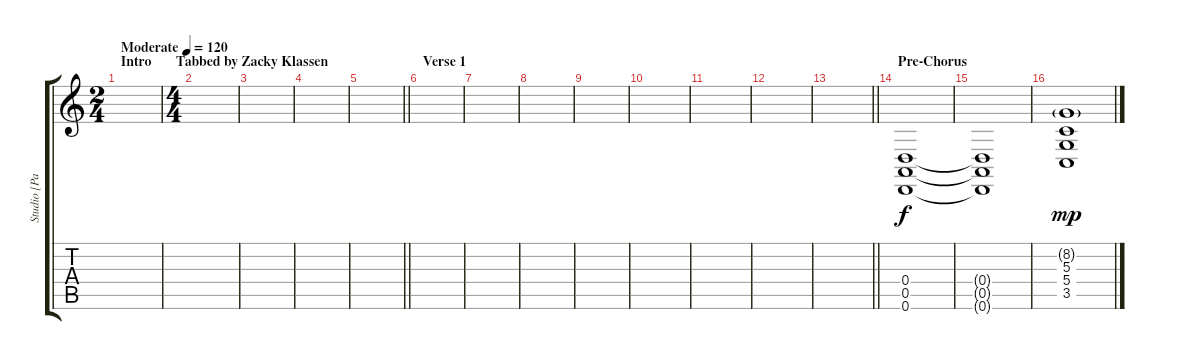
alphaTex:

\track ("Studio [Pad/FX]" "Studio [Pa") {instrument pad2warm}
\staff {score tabs}
\tuning (E4 B3 G3 D3 A2 D2) {hide}
\ts (2 4)
\section ("" "Intro       Tabbed by Zacky Klassen")
\tempo (120 "Moderate")
\clef g2
\ks c
|
\ts (4 4)
|
|
|
\barLineRight lightlight
|
\section ("" "Verse 1")
|
|
|
|
|
|
|
\barLineRight lightlight
|
\section ("" "Pre-Chorus")
(0.4 0.5 0.6).1 |
(0.4{t} 0.5{t} 0.6{t}).1 |
(8.2{g} 5.3 5.4 3.5).1{dy mp}
